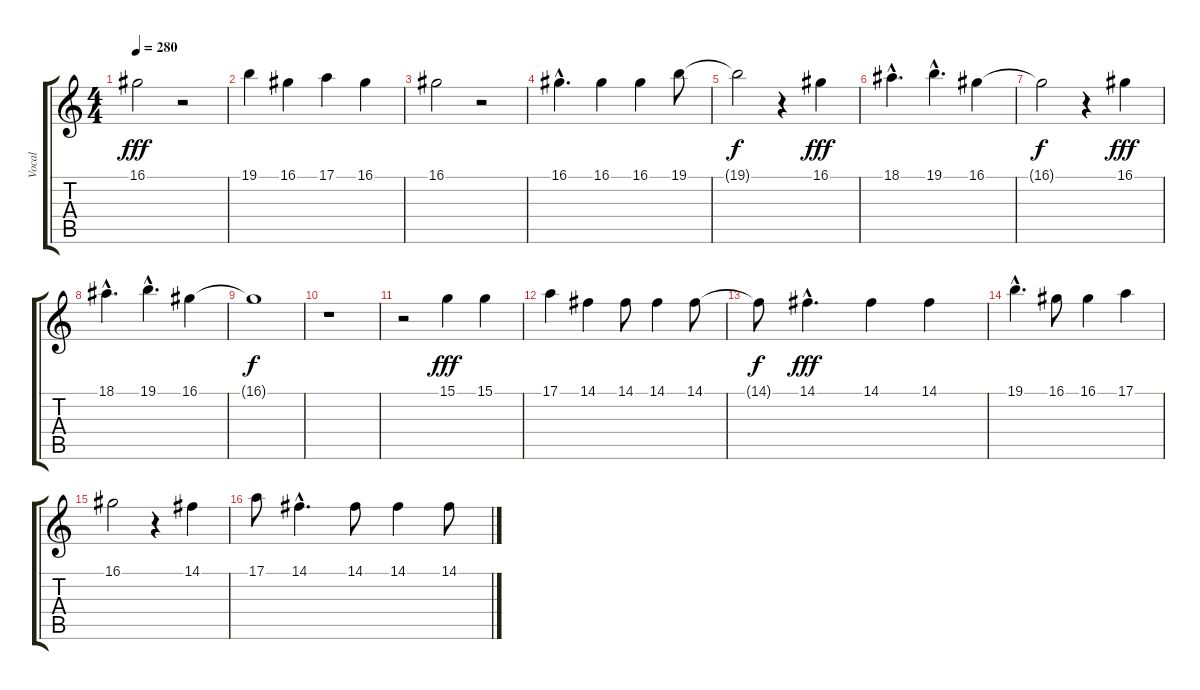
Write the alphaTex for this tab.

\track ("Vocal" "Vocal") {instrument synthvoice}
\staff {score tabs}
\tuning (E4 B3 G3 D3 A2 E2) {hide}
\ts (4 4)
\tempo 280
\clef g2
\ks c
16.1.2{dy fff} r.2 |
19.1.4 16.1.4 17.1.4 16.1.4 |
16.1.2 r.2 |
16.1{hac}.4{d} 16.1.4 16.1.4 19.1.8 |
19.1{t}.2{dy f} r.4 16.1.4{dy fff} |
18.1{hac}.4{d} 19.1{hac}.4{d} 16.1.4 |
16.1{t}.2{dy f} r.4 16.1.4{dy fff} |
18.1{hac}.4{d} 19.1{hac}.4{d} 16.1.4 |
16.1{t}.1{dy f} |
r.1 |
r.2 15.1.4{dy fff} 15.1.4 |
17.1.4 14.1.4 14.1.8 14.1.4 14.1.8 |
14.1{t}.8{dy f} 14.1{hac}.4{d dy fff} 14.1.4 14.1.4 |
19.1{hac}.4{d} 16.1.8 16.1.4 17.1.4 |
16.1.2 r.4 14.1.4 |
17.1.8 14.1{hac}.4{d} 14.1.8 14.1.4 14.1.8
